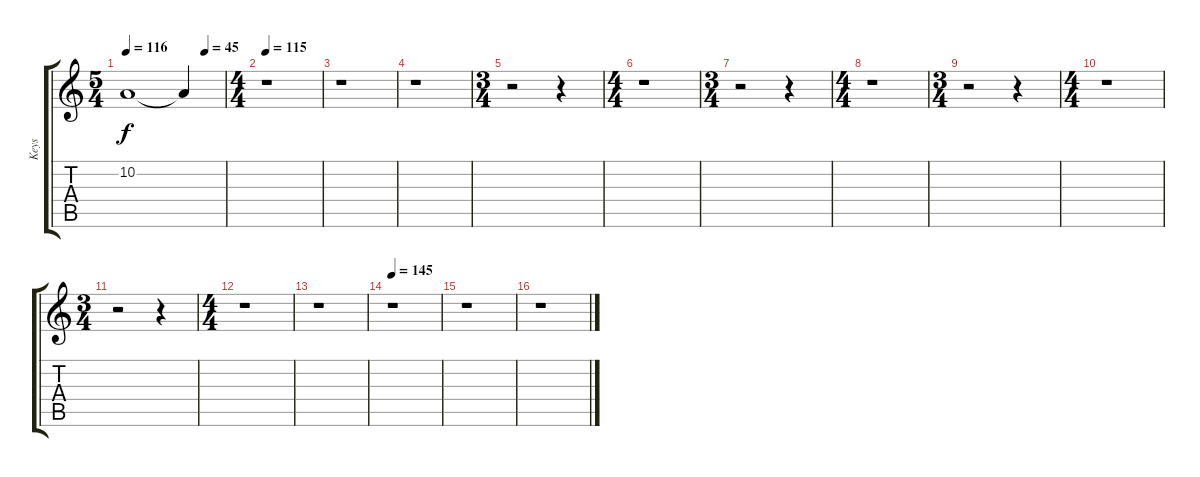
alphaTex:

\track ("Keys" "Keys") {instrument glockenspiel}
\staff {score tabs}
\tuning (E4 B3 G3 D3 A2 E2) {hide}
\ts (5 4)
\tempo 116
\tempo (45 0.8)
\clef g2
\ks c
10.2.1{dy f} 10.2{t}.4 |
\ts (4 4)
\tempo 115
r.1 |
r.1 |
r.1 |
\ts (3 4)
r.2 r.4 |
\ts (4 4)
r.1 |
\ts (3 4)
r.2 r.4 |
\ts (4 4)
r.1 |
\ts (3 4)
r.2 r.4 |
\ts (4 4)
r.1 |
\ts (3 4)
r.2 r.4 |
\ts (4 4)
r.1 |
r.1 |
\tempo 145
r.1 |
r.1 |
r.1
